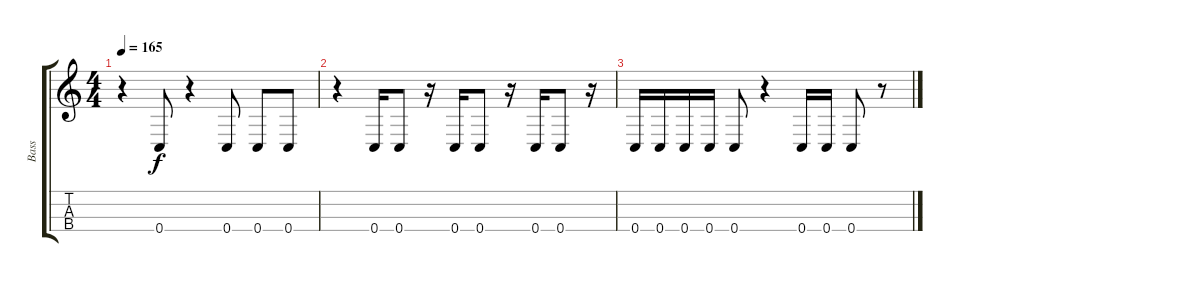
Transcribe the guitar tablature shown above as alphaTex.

\track ("Bass" "Bass") {instrument electricbassfinger}
\staff {score tabs}
\tuning (F3 C3 G2 C2) {hide}
\ts (4 4)
\tempo 165
\clef g2
\ks c
r.4{dy f} 0.4.8 r.4 0.4.8 0.4.8 0.4.8 |
r.4 0.4.16 0.4.8 r.16 0.4.16 0.4.8 r.16 0.4.16 0.4.8 r.16 |
0.4.16 0.4.16 0.4.16 0.4.16 0.4.8 r.4 0.4.16 0.4.16 0.4.8 r.8
